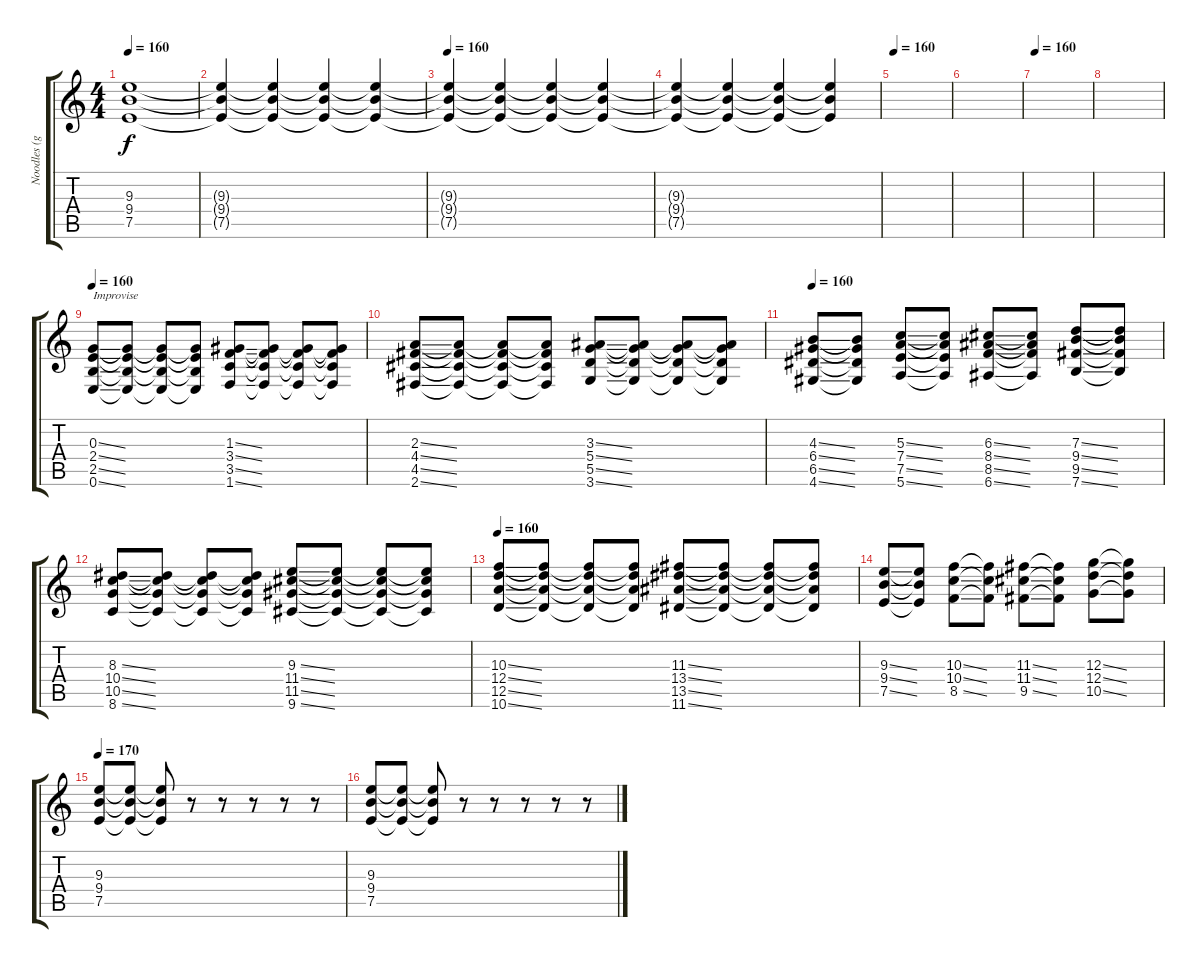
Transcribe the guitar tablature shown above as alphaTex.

\track ("Noodles (guitar)" "Noodles (g") {instrument overdrivenguitar}
\staff {score tabs}
\tuning (E4 B3 G3 D3 A2 E2) {hide}
\ts (4 4)
\tempo 160
\clef g2
\ks c
(9.3 9.4 7.5).1{dy f} |
(9.3{t} 9.4{t} 7.5{t}).4 (9.3{t} 9.4{t} 7.5{t}).4 (9.3{t} 9.4{t} 7.5{t}).4{volume 12} (9.3{t} 9.4{t} 7.5{t}).4{volume 11} |
\tempo 160
(9.3{t} 9.4{t} 7.5{t}).4{volume 10} (9.3{t} 9.4{t} 7.5{t}).4{volume 9} (9.3{t} 9.4{t} 7.5{t}).4{volume 8} (9.3{t} 9.4{t} 7.5{t}).4{volume 7} |
(9.3{t} 9.4{t} 7.5{t}).4{volume 6} (9.3{t} 9.4{t} 7.5{t}).4{volume 5} (9.3{t} 9.4{t} 7.5{t}).4{volume 4} (9.3{t} 9.4{t} 7.5{t}).4{volume 3} |
\tempo 160
|
|
\tempo 160
|
|
\tempo 160
(0.3{ss} 2.4{ss} 2.5{ss} 0.6{ss}).8{txt "Improvise" volume 7} (0.3{t} 2.4{t} 2.5{t} 0.6{t}).8 (0.3{t} 2.4{t} 2.5{t} 0.6{t}).8 (0.3{t} 2.4{t} 2.5{t} 0.6{t}).8 (1.3{ss} 3.4{ss} 3.5{ss} 1.6{ss}).8 (1.3{t} 3.4{t} 3.5{t} 1.6{t}).8 (1.3{t} 3.4{t} 3.5{t} 1.6{t}).8 (1.3{t} 3.4{t} 3.5{t} 1.6{t}).8 |
(2.3{ss} 4.4{ss} 4.5{ss} 2.6{ss}).8 (2.3{t} 4.4{t} 4.5{t} 2.6{t}).8 (2.3{t} 4.4{t} 4.5{t} 2.6{t}).8 (2.3{t} 4.4{t} 4.5{t} 2.6{t}).8 (3.3{ss} 5.4{ss} 5.5{ss} 3.6{ss}).8 (3.3{t} 5.4{t} 5.5{t} 3.6{t}).8 (3.3{t} 5.4{t} 5.5{t} 3.6{t}).8 (3.3{t} 5.4{t} 5.5{t} 3.6{t}).8 |
\tempo 160
(4.3{ss} 6.4{ss} 6.5{ss} 4.6{ss}).8 (4.3{t} 6.4{t} 6.5{t} 4.6{t}).8 (5.3{ss} 7.4{ss} 7.5{ss} 5.6{ss}).8 (5.3{t} 7.4{t} 7.5{t} 5.6{t}).8 (6.3{ss} 8.4{ss} 8.5{ss} 6.6{ss}).8 (6.3{t} 8.4{t} 8.5{t} 6.6{t}).8 (7.3{ss} 9.4{ss} 9.5{ss} 7.6{ss}).8 (7.3{t} 9.4{t} 9.5{t} 7.6{t}).8 |
(8.3{ss} 10.4{ss} 10.5{ss} 8.6{ss}).8 (8.3{t} 10.4{t} 10.5{t} 8.6{t}).8 (8.3{t} 10.4{t} 10.5{t} 8.6{t}).8 (8.3{t} 10.4{t} 10.5{t} 8.6{t}).8 (9.3{ss} 11.4{ss} 11.5{ss} 9.6{ss}).8 (9.3{t} 11.4{t} 11.5{t} 9.6{t}).8 (9.3{t} 11.4{t} 11.5{t} 9.6{t}).8 (9.3{t} 11.4{t} 11.5{t} 9.6{t}).8 |
\tempo 160
(10.3{ss} 12.4{ss} 12.5{ss} 10.6{ss}).8 (10.3{t} 12.4{t} 12.5{t} 10.6{t}).8 (10.3{t} 12.4{t} 12.5{t} 10.6{t}).8 (10.3{t} 12.4{t} 12.5{t} 10.6{t}).8 (11.3{ss} 13.4{ss} 13.5{ss} 11.6{ss}).8 (11.3{t} 13.4{t} 13.5{t} 11.6{t}).8 (11.3{t} 13.4{t} 13.5{t} 11.6{t}).8 (11.3{t} 13.4{t} 13.5{t} 11.6{t}).8 |
(9.3{ss} 9.4{ss} 7.5{ss}).8 (9.3{t} 9.4{t} 7.5{t}).8 (10.3{ss} 10.4{ss} 8.5{ss}).8 (10.3{t} 10.4{t} 8.5{t}).8 (11.3{ss} 11.4{ss} 9.5{ss}).8 (11.3{t} 11.4{t} 9.5{t}).8 (12.3{ss} 12.4{ss} 10.5{ss}).8 (12.3{t} 12.4{t} 10.5{t}).8 |
\tempo 170
(9.3 9.4 7.5).8{volume 13} (9.3{t} 9.4{t} 7.5{t}).8 (9.3{t} 9.4{t} 7.5{t}).8 r.8 r.8 r.8 r.8 r.8 |
(9.3 9.4 7.5).8{volume 13} (9.3{t} 9.4{t} 7.5{t}).8 (9.3{t} 9.4{t} 7.5{t}).8 r.8 r.8 r.8 r.8 r.8
